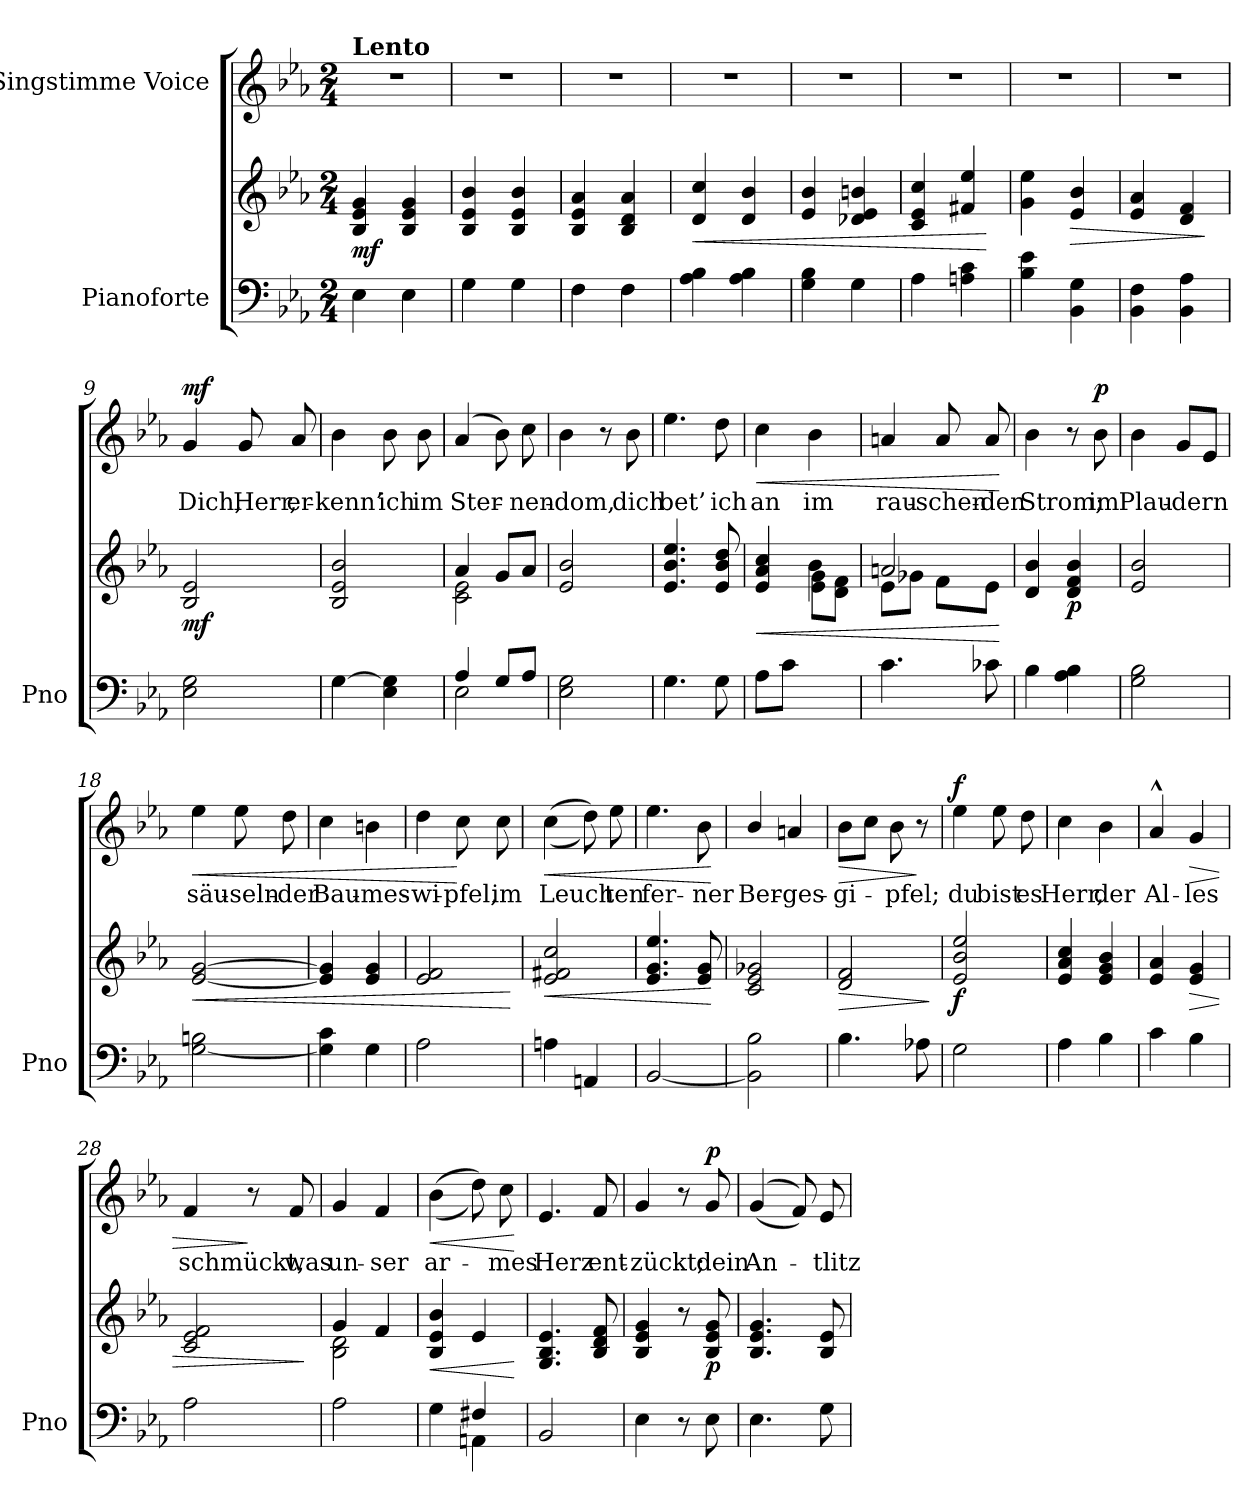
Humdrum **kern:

**kern	**kern	**dynam	**kern	**text	**dynam
*part2	*part2	*part2	*part1	*part1	*part1
*staff3	*staff2	*staff2/3	*staff1	*staff1	*staff1
*I"Pianoforte	*	*	*I"Singstimme Voice	*	*
*I'Pno	*	*	*	*	*
*clefF4	*clefG2	*	*clefG2	*	*
*k[b-e-a-]	*k[b-e-a-]	*	*k[b-e-a-]	*	*
*M2/4	*M2/4	*	*M2/4	*	*
=1	=1	=1	=1	=1	=1
!	!	!	!LO:TX:a:B:t=Lento	!	!
!	!	!LO:DY:b	!	!	!
4E-\	4B-/ 4e-/ 4g/	mf	2r	.	.
4E-\	4B-/ 4e-/ 4g/	.	.	.	.
=2	=2	=2	=2	=2	=2
4G\	4B-/ 4e-/ 4b-/	.	2r	.	.
4G\	4B-/ 4e-/ 4b-/	.	.	.	.
=3	=3	=3	=3	=3	=3
4F\	4B-/ 4e-/ 4a-/	.	2r	.	.
4F\	4B-/ 4d/ 4a-/	.	.	.	.
=4	=4	=4	=4	=4	=4
!	!	!LO:HP:b	!	!	!
4A-\ 4B-\	4d/ 4cc/	<	2r	.	.
4A-\ 4B-\	4d/ 4b-/	.	.	.	.
=5	=5	=5	=5	=5	=5
4G\ 4B-\	4e-/ 4b-/	.	2r	.	.
4G\	4d-X/ 4e-/ 4bn/	.	.	.	.
=6	=6	=6	=6	=6	=6
4A-\	4c/ 4e-/ 4cc/	.	2r	.	.
4An\ 4c\	4f#X/ 4ee-/	.	.	.	.
.	.	[	.	.	.
=7	=7	=7	=7	=7	=7
4B-\ 4e-\	4g\ 4ee-\	.	2r	.	.
!	!	!LO:HP:b	!	!	!
4BB-\ 4G\	4e-/ 4b-/	>	.	.	.
=8	=8	=8	=8	=8	=8
4BB-\ 4F\	4e-/ 4a-/	.	2r	.	.
4BB-\ 4A-\	4d/ 4f/	.	.	.	.
.	.	]	.	.	.
=9	=9	=9	=9	=9	=9
!	!	!LO:DY:b	!	!LO:LY:b	!LO:DY:a
2E-\ 2G\	2B-/ 2e-/	mf	4g/	Dich,	mf
!	!	!	!	!LO:LY:b	!
.	.	.	8g/	Herr,	.
!	!	!	!	!LO:LY:b	!
.	.	.	8a-/	er-	.
!!LO:LB:g=z
=10	=10	=10	=10	=10	=10
!	!	!	!	!LO:LY:b	!
[4G\	2B-/ 2e-/ 2b-/	.	4b-\	-kenn’	.
!	!	!	!	!LO:LY:b	!
4E-\ 4G\]	.	.	8b-\	ich	.
!	!	!	!	!LO:LY:b	!
.	.	.	8b-\	im	.
=11	=11	=11	=11	=11	=11
*^	*^	*	*	*	*
!	!	!	!	!	!	!LO:LY:b	!
4A-/	2E-\	4a-/	2c\ 2e-\	.	(>4a-/	Ster-	.
8G/L	.	8g/L	.	.	8b-\)	.	.
!	!	!	!	!	!	!LO:LY:b	!
8A-/J	.	8a-/J	.	.	8cc\	-nen-	.
*v	*v	*	*	*	*	*	*
*	*v	*v	*	*	*	*
=12	=12	=12	=12	=12	=12
!	!	!	!	!LO:LY:b	!
2E-\ 2G\	2e-/ 2b-/	.	4b-\	-dom,	.
.	.	.	8r	.	.
!	!	!	!	!LO:LY:b	!
.	.	.	8b-\	dich	.
=13	=13	=13	=13	=13	=13
!	!	!	!	!LO:LY:b	!
4.G\	4.e-/ 4.b-/ 4.ee-/	.	4.ee-\	bet’	.
!	!	!	!	!LO:LY:b	!
8G\	8e-/ 8b-/ 8dd/	.	8dd\	ich	.
=14	=14	=14	=14	=14	=14
!	!	!LO:HP:b	!	!LO:LY:b	!LO:HP:b
*	*^	*	*	*	*
8A-\L	4e-/ 4a-/ 4cc/	4ryy	<	4cc\	an	<
8c\J	.	.	.	.	.	.
!	!	!	!	!	!LO:LY:b	!
4ryy	4b-\	8e-\ 8g\L	.	4b-\	im	.
.	.	8d\ 8f\J	.	.	.	.
=15	=15	=15	=15	=15	=15	=15
!	!	!	!	!	!LO:LY:b	!
4.c\	2an/	8e-\L	.	4an/	rau-	.
.	.	8g-X\J	.	.	.	.
!	!	!	!	!	!LO:LY:b	!
.	.	8f\L	.	8a/	-schen-	.
!	!	!	!	!	!LO:LY:b	!
8c-X\	.	8e-\J	.	8a/	-den	.
*	*v	*v	*	*	*	*
.	.	[	.	.	[
=16	=16	=16	=16	=16	=16
!	!	!	!	!LO:LY:b	!
4B-\	4d/ 4b-/	.	4b-\	Strom;	.
!	!	!LO:DY:b	!	!	!
4A-\ 4B-\	4d/ 4f/ 4b-/	p	8r	.	.
!	!	!	!	!LO:LY:b	!LO:DY:a
.	.	.	8b-\	im	p
=17	=17	=17	=17	=17	=17
!	!	!	!	!LO:LY:b	!
2G\ 2B-\	2e-/ 2b-/	.	4b-\	Plau-	.
!	!	!	!	!LO:LY:b	!
.	.	.	8g/L	-dern	.
.	.	.	8e-/J	.	.
!!LO:LB:g=z
=18	=18	=18	=18	=18	=18
!	!	!LO:HP:b	!	!LO:LY:b	!LO:HP:b
[2G\ 2Bn\	[2e-/ [2g/	<	4ee-\	säu-	<
!	!	!	!	!LO:LY:b	!
.	.	.	8ee-\	-seln-	.
!	!	!	!	!LO:LY:b	!
.	.	.	8dd\	-der	.
=19	=19	=19	=19	=19	=19
!	!	!	!	!LO:LY:b	!
4G\] 4c\	4e-/] 4g/]	.	4cc\	Bau-	.
!	!	!	!	!LO:LY:b	!
4G\	4e-/ 4g/	.	4bn\	-mes-	.
=20	=20	=20	=20	=20	=20
!	!	!	!	!LO:LY:b	!
2A-\	2e-/ 2f/	.	4dd\	-wi-	.
!	!	!	!	!LO:LY:b	!
.	.	.	8cc\	-pfel,	[
!	!	!	!	!LO:LY:b	!
.	.	.	8cc\	im	.
.	.	[	.	.	.
=21	=21	=21	=21	=21	=21
!	!	!LO:HP:b	!	!LO:LY:b	!LO:HP:b
4An\	2e-/ 2f#X/ 2cc/	<	(>(>4cc\	Leuch	<
4AAn/	.	.	8dd\))	.	.
!	!	!	!	!LO:LY:b	!
.	.	.	8ee-\	ten	.
=22	=22	=22	=22	=22	=22
!	!	!	!	!LO:LY:b	!
[2BB-/	4.e-/ 4.g/ 4.ee-/	.	4.ee-\	fer-	.
!	!	!	!	!LO:LY:b	!
.	8e-/ 8g/	.	8b-\	-ner	.
.	.	[	.	.	[
=23	=23	=23	=23	=23	=23
!	!	!	!	!LO:LY:b	!
2BB-\] 2B-\	2c/ 2e-/ 2g-X/	.	4b-/	Ber-	.
!	!	!	!	!LO:LY:b	!
.	.	.	4an/	-ges-	.
=24	=24	=24	=24	=24	=24
!	!	!LO:HP:b	!	!LO:LY:b	!LO:HP:b
4.B-\	2d/ 2f/	>	8b-\L	-gi-	>
.	.	.	8cc\J	.	.
!	!	!	!	!LO:LY:b	!
.	.	.	8b-\	-pfel;	.
8A-X\	.	.	8r	.	]
.	.	]	.	.	.
!!LO:LB:g=z
=25	=25	=25	=25	=25	=25
!	!	!LO:DY:b	!	!LO:LY:b	!LO:DY:a
2G\	2e-/ 2b-/ 2ee-/	f	4ee-\	du	f
!	!	!	!	!LO:LY:b	!
.	.	.	8ee-\	bist	.
!	!	!	!	!LO:LY:b	!
.	.	.	8dd\	es	.
=26	=26	=26	=26	=26	=26
!	!	!	!	!LO:LY:b	!
4A-\	4e-/ 4a-/ 4cc/	.	4cc\	Herr,	.
!	!	!	!	!LO:LY:b	!
4B-\	4e-/ 4g/ 4b-/	.	4b-\	der	.
=27	=27	=27	=27	=27	=27
!	!	!	!	!LO:LY:b	!
4c\	4e-/ 4a-/	.	4a-^^/	Al-	.
!	!	!LO:HP:b	!	!LO:LY:b	!LO:HP:b
4B-\	4e-/ 4g/	>	4g/	-les	>
=28	=28	=28	=28	=28	=28
!	!	!	!	!LO:LY:b	!
2A-\	2c/ 2e-/ 2f/	.	4f/	schmückt,	.
.	.	.	8r	.	]
!	!	!	!	!LO:LY:b	!
.	.	.	8f/	was	.
.	.	]	.	.	.
=29	=29	=29	=29	=29	=29
*	*^	*	*	*	*
!	!	!	!	!	!LO:LY:b	!
2A-\	4g/	2B-\ 2d\	.	4g/	un-	.
!	!	!	!	!	!LO:LY:b	!
.	4f/	.	.	4f/	-ser	.
*	*v	*v	*	*	*	*
=30	=30	=30	=30	=30	=30
*^	*	*	*	*	*
!	!	!	!LO:HP:b	!	!LO:LY:b	!LO:HP:b
4G\	4ryy	4B-/ 4e-/ 4b-/	<	(>(>4b-\	ar-	<
4F#X/	4AAn\	4e-/	.	8dd\))	.	.
!	!	!	!	!	!LO:LY:b	!
.	.	.	.	8cc\	-mes	.
*v	*v	*	*	*	*	*
.	.	[	.	.	[
=31	=31	=31	=31	=31	=31
!	!	!	!	!LO:LY:b	!
2BB-/	4.G/ 4.B-/ 4.e-/	.	4.e-/	Herz	.
!	!	!	!	!LO:LY:b	!
.	8B-/ 8d/ 8f/	.	8f/	ent-	.
=32	=32	=32	=32	=32	=32
!	!	!	!	!LO:LY:b	!
4E-\	4B-/ 4e-/ 4g/	.	4g/	-zückt;	.
8r	8r	.	8r	.	.
!	!	!LO:DY:b	!	!LO:LY:b	!LO:DY:a
8E-\	8B-/ 8e-/ 8g/	p	8g/	dein	p
!!LO:PB:g=z
=33	=33	=33	=33	=33	=33
!	!	!	!	!LO:LY:b	!
4.E-\	4.B-/ 4.e-/ 4.g/	.	(<(<4g/	An-	.
.	.	.	8f/))	.	.
!	!	!	!	!LO:LY:b	!
8G\	8B-/ 8e-/	.	8e-/	-tlitz	.
=	=	=	=	=	=
*-	*-	*-	*-	*-	*-
